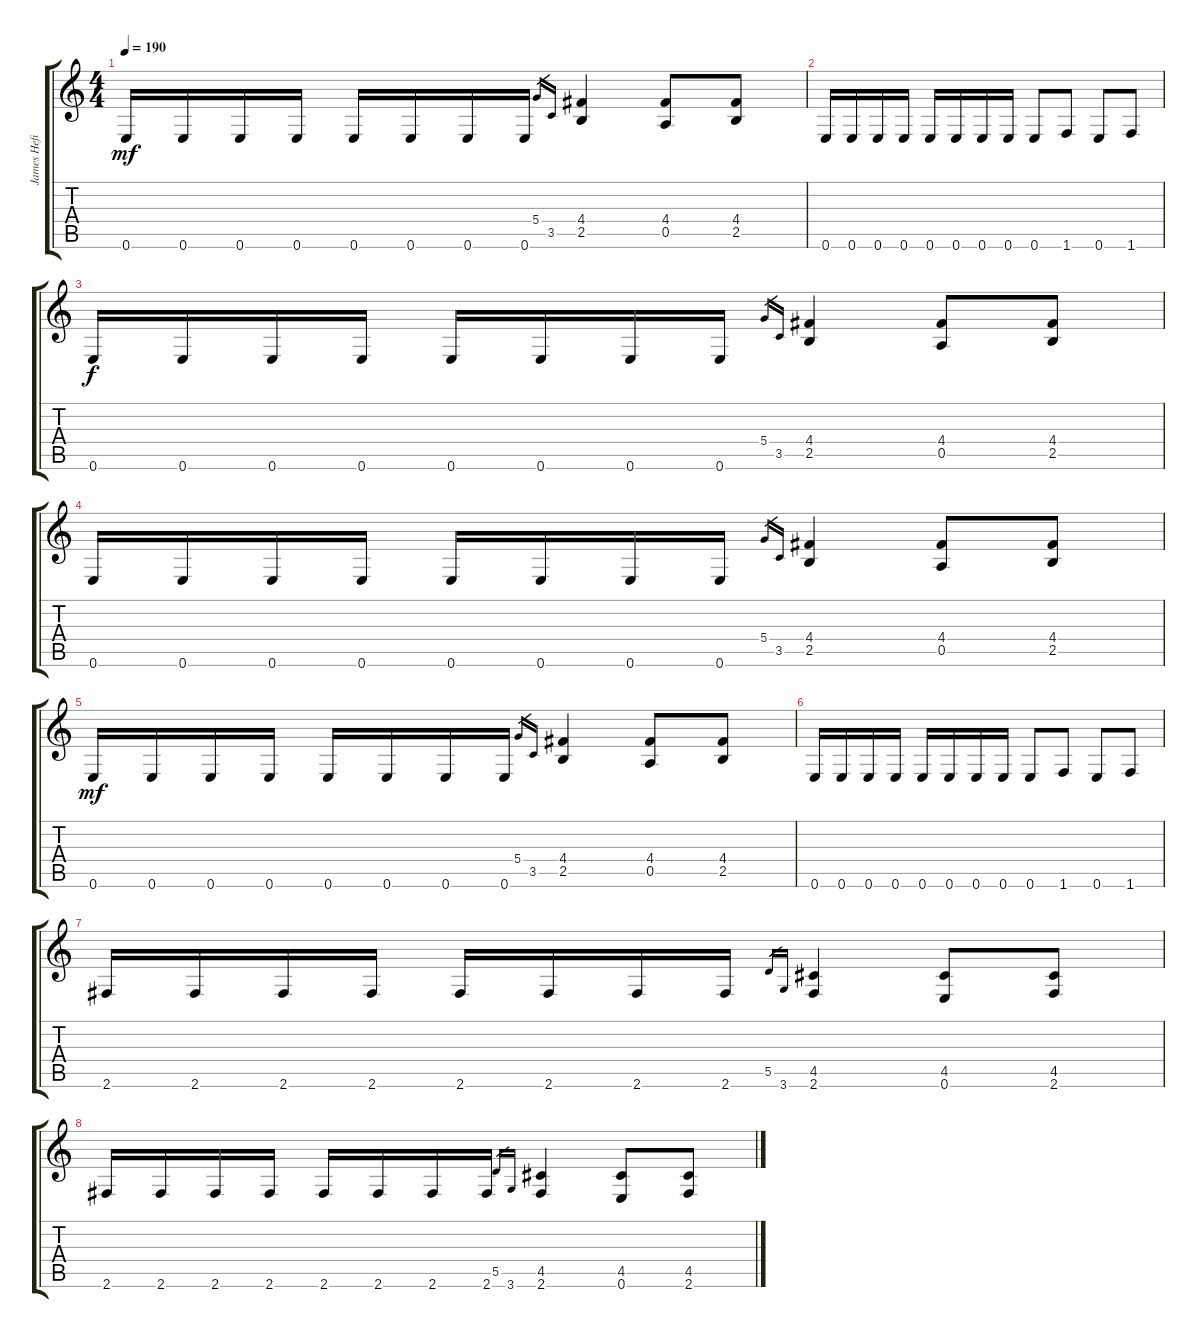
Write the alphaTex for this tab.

\track ("James Hefield" "James Hefi") {instrument distortionguitar}
\staff {score tabs}
\tuning (E4 B3 G3 D3 A2 E2) {hide}
\ts (4 4)
\tempo 190
\clef g2
\ks c
0.6.16{dy mf} 0.6.16 0.6.16 0.6.16 0.6.16 0.6.16 0.6.16 0.6.16 5.4.16{gr} 3.5.16{gr} (4.4 2.5).4 (4.4 0.5).8 (4.4 2.5).8 |
0.6.16 0.6.16 0.6.16 0.6.16 0.6.16 0.6.16 0.6.16 0.6.16 0.6.8 1.6.8 0.6.8 1.6.8 |
0.6.16{dy f} 0.6.16 0.6.16 0.6.16 0.6.16 0.6.16 0.6.16 0.6.16 5.4.16{gr} 3.5.16{gr} (4.4 2.5).4 (4.4 0.5).8 (4.4 2.5).8 |
0.6.16 0.6.16 0.6.16 0.6.16 0.6.16 0.6.16 0.6.16 0.6.16 5.4.16{gr} 3.5.16{gr} (4.4 2.5).4 (4.4 0.5).8 (4.4 2.5).8 |
0.6.16{dy mf} 0.6.16 0.6.16 0.6.16 0.6.16 0.6.16 0.6.16 0.6.16 5.4.16{gr} 3.5.16{gr} (4.4 2.5).4 (4.4 0.5).8 (4.4 2.5).8 |
0.6.16 0.6.16 0.6.16 0.6.16 0.6.16 0.6.16 0.6.16 0.6.16 0.6.8 1.6.8 0.6.8 1.6.8 |
2.6.16 2.6.16 2.6.16 2.6.16 2.6.16 2.6.16 2.6.16 2.6.16 5.5.16{gr} 3.6.16{gr} (4.5 2.6).4 (4.5 0.6).8 (4.5 2.6).8 |
2.6.16 2.6.16 2.6.16 2.6.16 2.6.16 2.6.16 2.6.16 2.6.16 5.5.16{gr} 3.6.16{gr} (4.5 2.6).4 (4.5 0.6).8 (4.5 2.6).8
